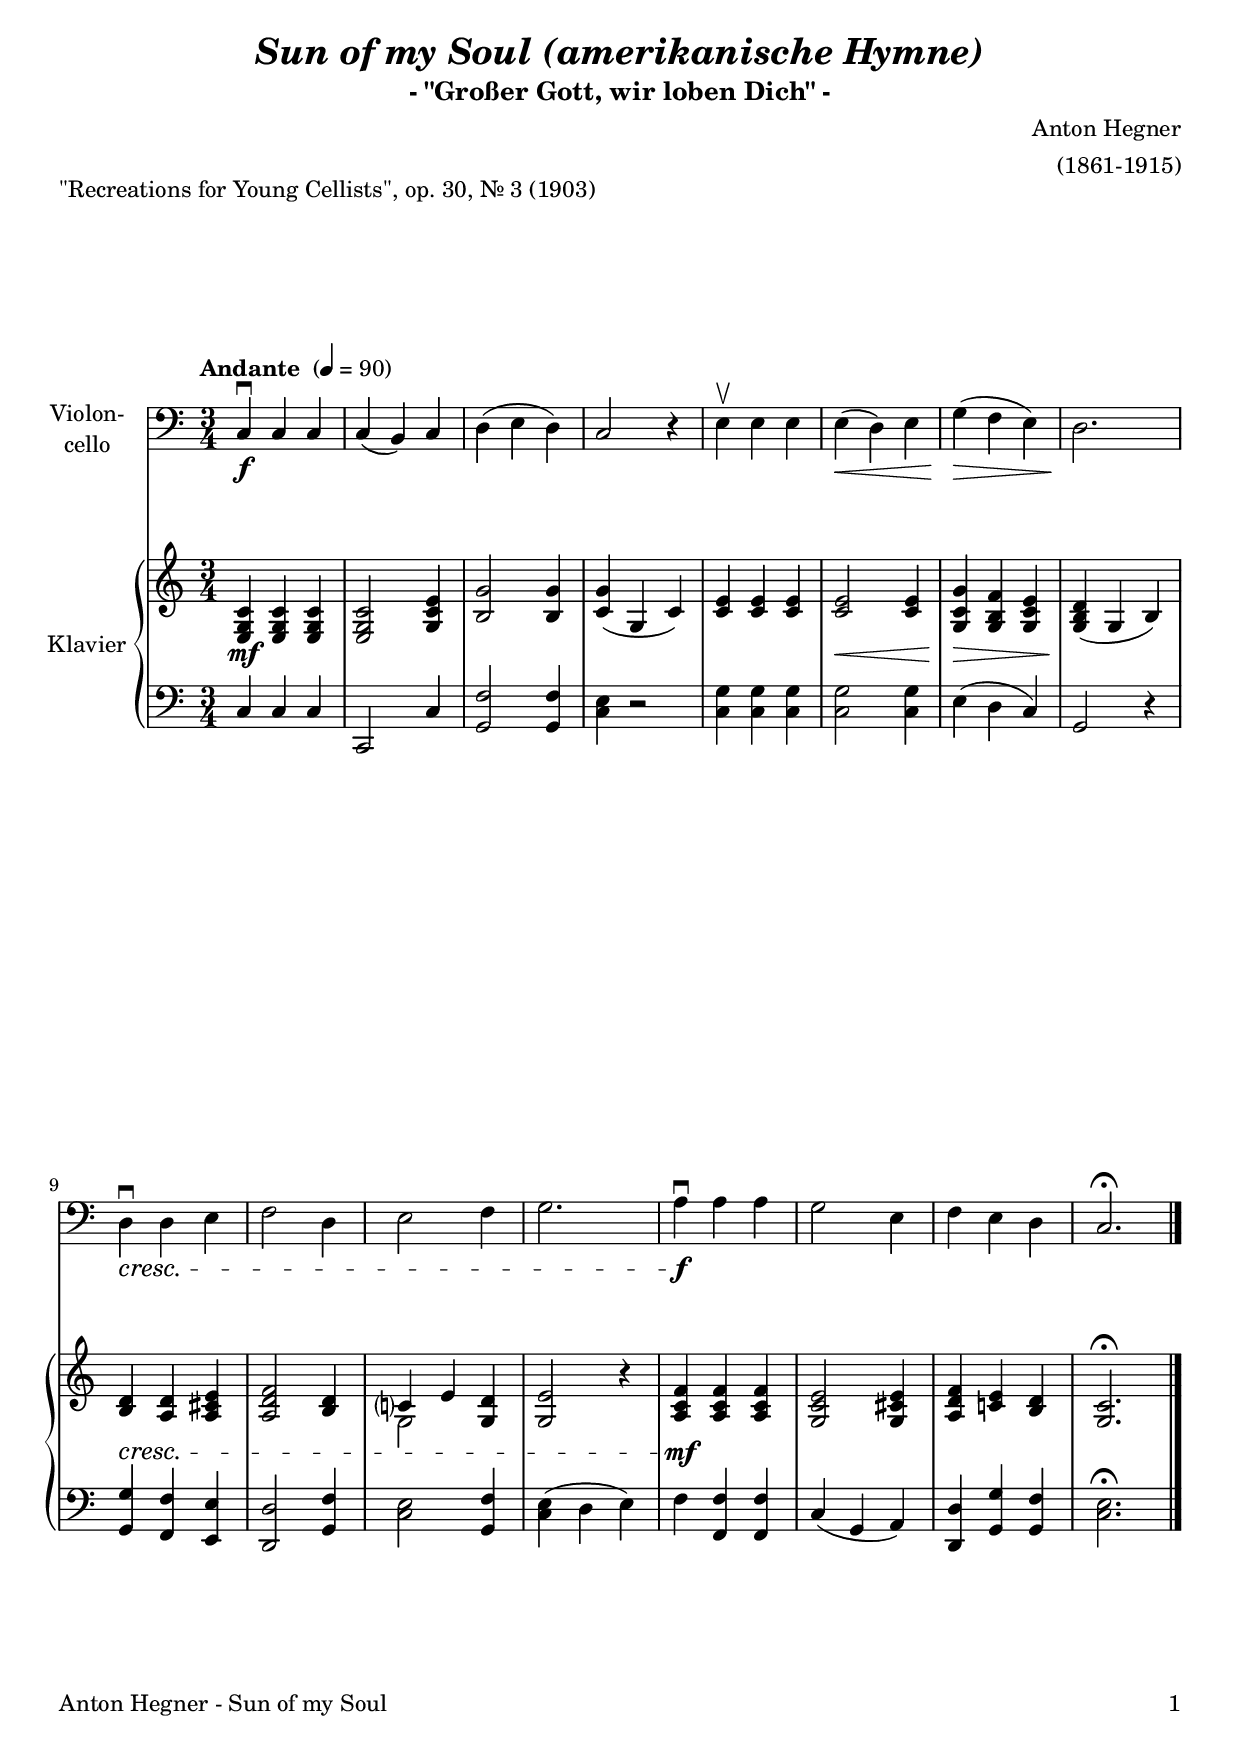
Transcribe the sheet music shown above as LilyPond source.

\version "2.24.4"
\include "deutsch.ly"

#(set-global-staff-size 20)

\header {
  title     = \markup \bold \italic "Sun of my Soul (amerikanische Hymne)"
  subtitle  = "- \"Großer Gott, wir loben Dich\" -"
  composer = "Anton Hegner"
  arranger = "(1861-1915)"
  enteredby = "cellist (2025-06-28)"
  piece     = "\"Recreations for Young Cellists\", op. 30, Nr. 3 (1903)"
}

voiceconsts = {
  \key c \major
  \time 3/4
  \clef "bass"
%  \numericTimeSignature
  \compressEmptyMeasures
  % Set default beaming for all staves
%  \set Timing.beamExceptions = #'()
%  \set Timing.baseMoment     = #(ly:make-moment 1 4)
%  \set Timing.beatStructure  = #'(1 1 1 1)
  \tempo "Andante " 4=90
}

mivc = "cello"
mist = "string ensemble 1"
mikl = "acoustic grand"

va = \relative c {
  \voiceconsts

  c4\downbow\f c c
  c( h) c
  d( e d)
  c2 r4
  e\upbow e e
  e(\< d) e
  g(\!\> f e)
  d2.\!
  d4\downbow\cresc d e
  f2 d4
  e2 f4
  g2.
  a4\downbow\f a a
  g2 e4
  f e d
  c2.\fermata \bar "|."
}

vb = \relative c {
  \voiceconsts
  \clef "treble"

  <e g c>4 <e g c> <e g c>
  <e g c>2 <g c e>4
  <h g'>2 <h g'>4
  <c g'>( g c)
  <c e> <c e> <c e>
  <c e>2 <c e>4
  <g c g'> <g h f'> <g c e>
  <g h d>( g h)
  <h d> <a d> <a cis e>
  <a d f>2 <h d>4
  << { c? e } \\ g,2 >> <g d'>4
  <g e'>2 r4
  <a c f>4 <a c f> <a c f>
  <g c e>2 <g cis e>4
  <a d f> <c! e> <h d>
  <g c>2.\fermata \bar "|."
}

vc = \relative c {
  \voiceconsts

  c4 c c
  c,2 c'4
  <g f'>2 <g f'>4
  <c e> r2
  <c g'>4 <c g'> <c g'>
  <c g'>2 <c g'>4
  e( d c)
  g2 r4
  <g g'> <f f'> <e e'>
  <d d'>2 <g f'>4
  <c e>2 <g f'>4
  <c e>( d e)
  f <f, f'> <f f'>
  c'( g a)
  <d, d'> <g g'> <g f'>
  <c e>2.\fermata \bar "|."
}

vdy = {
  s2.*5\mf
  s2.\<
  s\>
  s\!
  s2.*4\cresc
  s2.\mf
}


music = <<
  \new Staff {
    \set Staff.midiInstrument = \mivc
    \set Staff.instrumentName = \markup \center-column { "Violon-" "cello" }
    \transpose c c { \va }
  }

  \new PianoStaff <<
        \set PianoStaff.midiInstrument = \mikl
        \set PianoStaff.instrumentName = \markup \center-column { "Klavier" }
        <<
          \new Staff {
            \transpose c c { \vb }
          }
	  
          \new Dynamics \vdy

          \new Staff {
            \transpose c c { \vc }
          }
        >>
  >>
>>
\book {
  \paper {
    print-page-number = ##t
    print-first-page-number = ##t
    ragged-last-bottom = ##f
    oddHeaderMarkup = \markup \null
    evenHeaderMarkup = \markup \null
    oddFooterMarkup = \markup {
      \fill-line {
        \if \should-print-page-number
        "Anton Hegner - Sun of my Soul" \fromproperty #'page:page-number-string
      }
    }
    evenFooterMarkup = \oddFooterMarkup
  } \score {
    \music
    \layout {}
  }

  \score {
    \unfoldRepeats \music

    \midi {
      \context {
        \Score
      }
    }
  }
}
